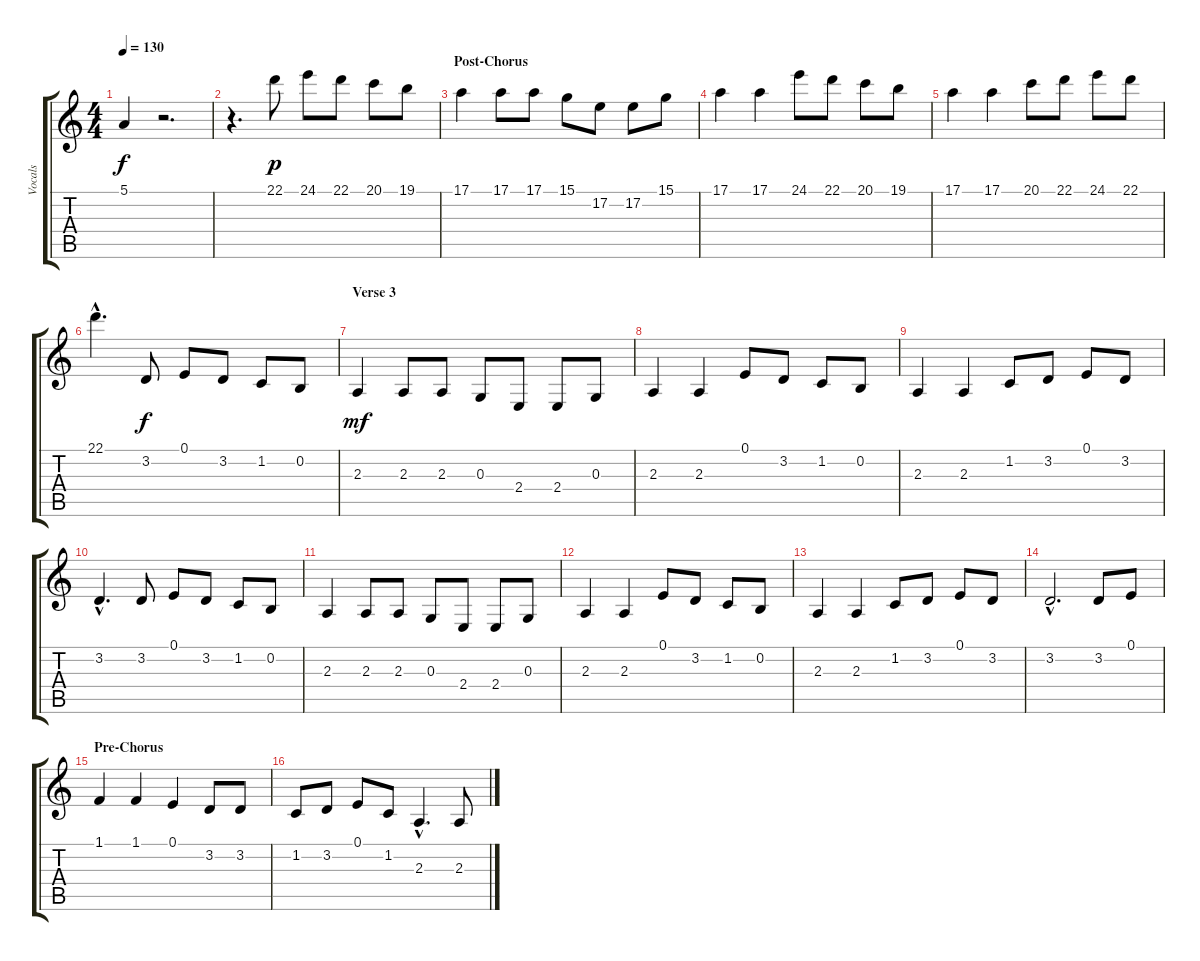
\track ("Vocals" "Vocals") {instrument englishhorn}
\staff {score tabs}
\tuning (E4 B3 G3 D3 A2 E2) {hide}
\ts (4 4)
\tempo 130
\clef g2
\ks c
5.1{t}.4{dy f} r.2{d} |
r.4{d instrument lead6voice} 22.1.8{dy p} 24.1.8 22.1.8 20.1.8 19.1.8 |
\section ("" "Post-Chorus")
17.1.4 17.1.8 17.1.8 15.1.8 17.2.8 17.2.8 15.1.8 |
17.1.4 17.1.4 24.1.8 22.1.8 20.1.8 19.1.8 |
17.1.4 17.1.4 20.1.8 22.1.8 24.1.8 22.1.8 |
22.1{hac}.4{d} 3.2.8{dy f instrument englishhorn} 0.1.8 3.2.8 1.2.8 0.2.8 |
\section ("" "Verse 3")
2.3.4{dy mf} 2.3.8 2.3.8 0.3.8 2.4.8 2.4.8 0.3.8 |
2.3.4 2.3.4 0.1.8 3.2.8 1.2.8 0.2.8 |
2.3.4 2.3.4 1.2.8 3.2.8 0.1.8 3.2.8 |
3.2{hac}.4{d} 3.2.8 0.1.8 3.2.8 1.2.8 0.2.8 |
2.3.4 2.3.8 2.3.8 0.3.8 2.4.8 2.4.8 0.3.8 |
2.3.4 2.3.4 0.1.8 3.2.8 1.2.8 0.2.8 |
2.3.4 2.3.4 1.2.8 3.2.8 0.1.8 3.2.8 |
3.2{hac}.2{d} 3.2.8 0.1.8 |
\section ("" "Pre-Chorus")
1.1.4 1.1.4 0.1.4 3.2.8 3.2.8 |
1.2.8 3.2.8 0.1.8 1.2.8 2.3{hac}.4{d} 2.3.8
